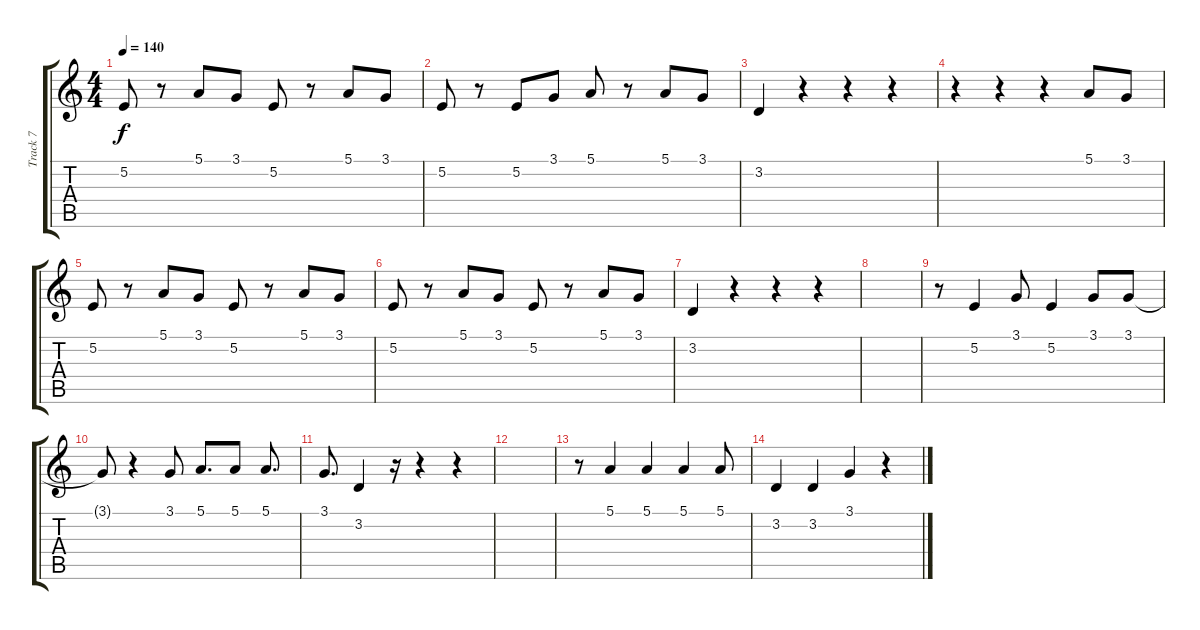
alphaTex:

\track ("Track 7" "Track 7") {instrument flute}
\staff {score tabs}
\tuning (E4 B3 G3 D3 A2 E2) {hide}
\ts (4 4)
\tempo 140
\clef g2
\ks c
5.2.8{dy f} r.8 5.1.8 3.1.8 5.2.8 r.8 5.1.8 3.1.8 |
5.2.8 r.8 5.2.8 3.1.8 5.1.8 r.8 5.1.8 3.1.8 |
3.2.4 r.4 r.4 r.4 |
r.4 r.4 r.4 5.1.8 3.1.8 |
5.2.8 r.8 5.1.8 3.1.8 5.2.8 r.8 5.1.8 3.1.8 |
5.2.8 r.8 5.1.8 3.1.8 5.2.8 r.8 5.1.8 3.1.8 |
3.2.4 r.4 r.4 r.4 |
|
r.8 5.2.4 3.1.8 5.2.4 3.1.8 3.1.8 |
3.1{t}.8 r.4 3.1.8 5.1.8{d} 5.1.8 5.1.8{d} |
3.1.8{d} 3.2.4 r.16 r.4 r.4 |
|
r.8 5.1.4 5.1.4 5.1.4 5.1.8 |
3.2.4 3.2.4 3.1.4 r.4
